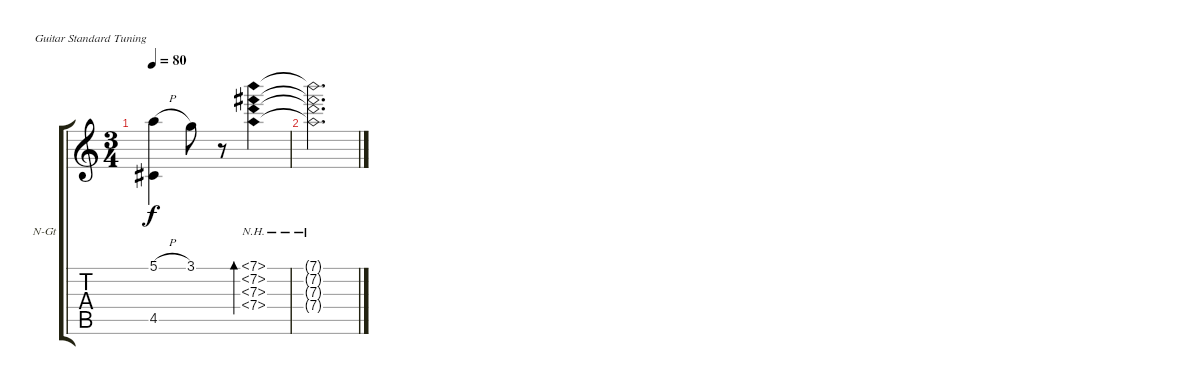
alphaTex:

\bracketExtendMode groupsimilarinstruments
\firstSystemTrackNameOrientation horizontal
\otherSystemsTrackNameOrientation horizontal
\track ("Guitar 1" "N-Gt") {instrument acousticguitarnylon}
\staff {score tabs}
\tuning (E4 B3 G3 D3 A2 E2)
\ts (3 4)
\tempo 80
\clef g2
\ks c
(5.1{h} 4.5).4{dy f} 3.1.8 r.8 (7.1{nh} 7.2{nh} 7.3{nh} 7.4{nh}).4{bd 253} |
(7.4{nh t} 7.3{nh t} 7.2{nh t} 7.1{nh t}).2{d}
